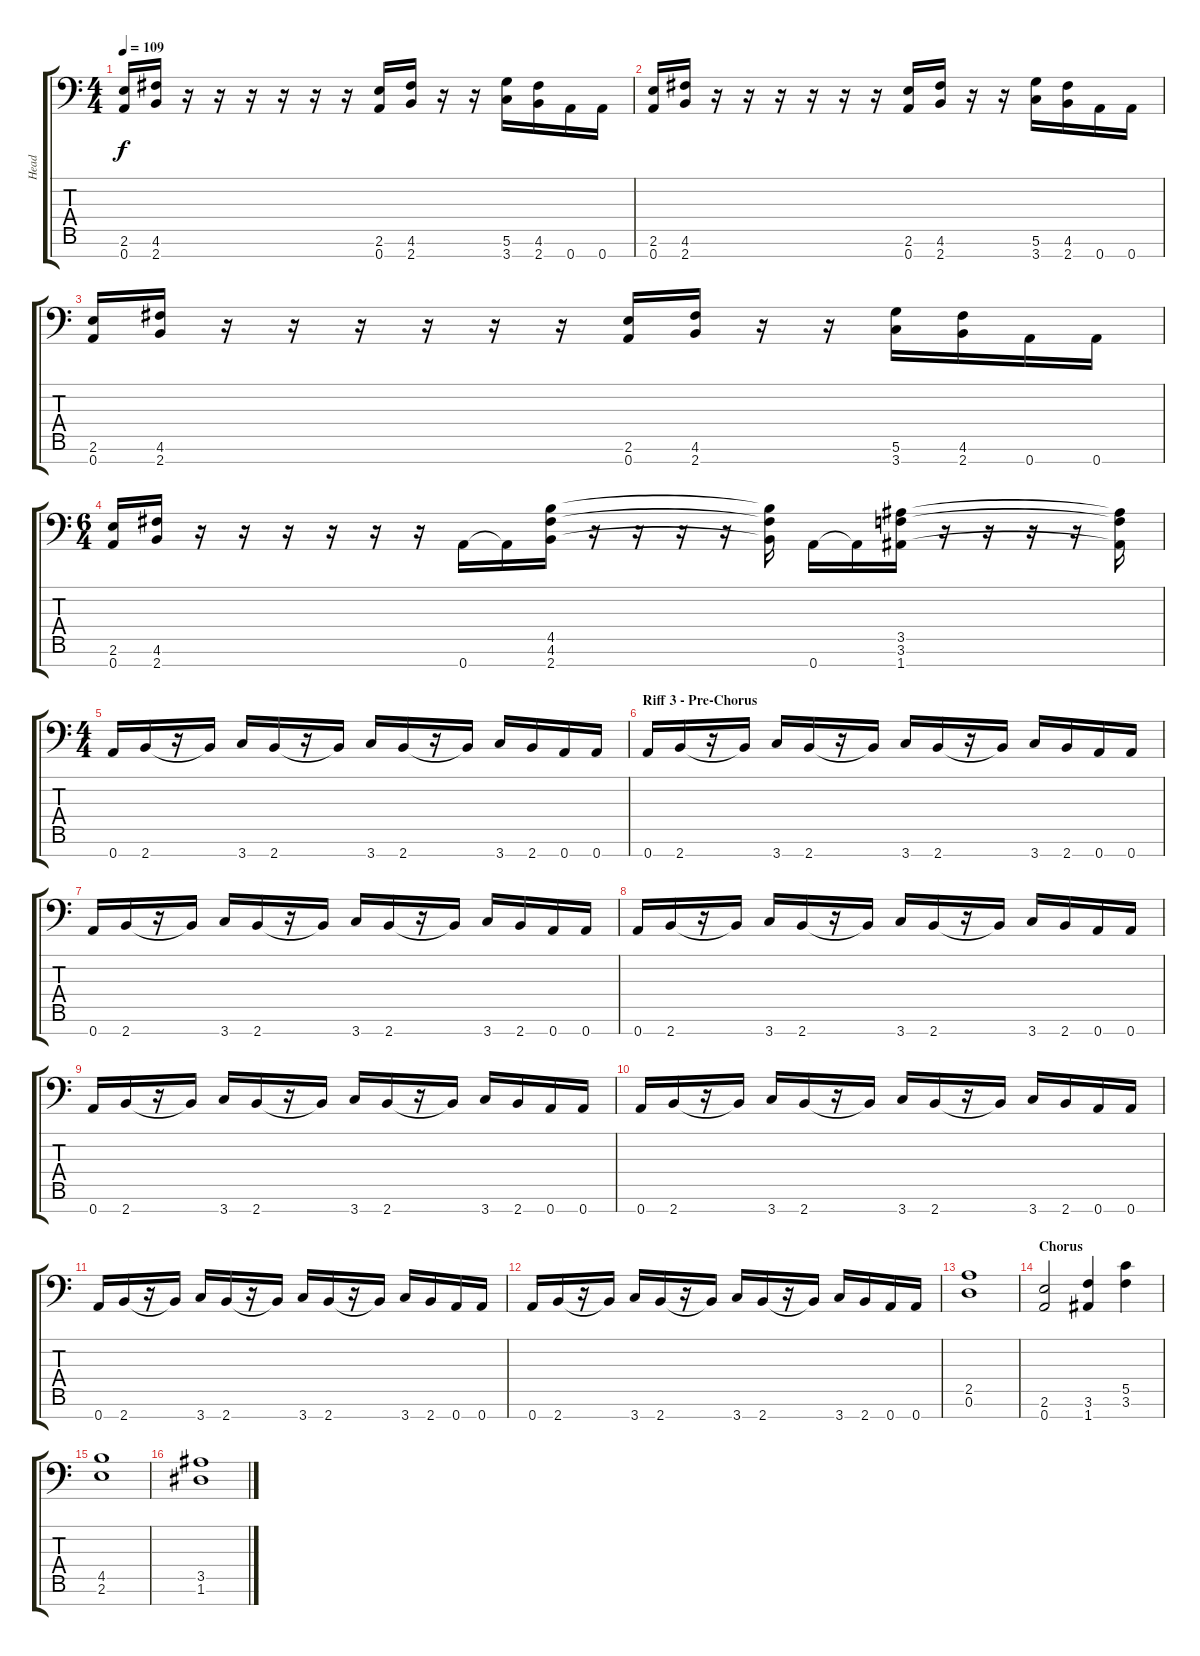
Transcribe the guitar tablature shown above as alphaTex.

\track ("Head" "Head") {instrument distortionguitar}
\staff {score tabs}
\tuning (D4 A3 F3 C3 G2 D2 A1) {hide}
\ts (4 4)
\tempo 109
\clef f4
\ks c
(2.6 0.7).16{dy f} (4.6 2.7).16 r.16 r.16 r.16 r.16 r.16 r.16 (2.6 0.7).16 (4.6 2.7).16 r.16 r.16 (5.6 3.7).16 (4.6 2.7).16 0.7.16 0.7.16 |
(2.6 0.7).16 (4.6 2.7).16 r.16 r.16 r.16 r.16 r.16 r.16 (2.6 0.7).16 (4.6 2.7).16 r.16 r.16 (5.6 3.7).16 (4.6 2.7).16 0.7.16 0.7.16 |
(2.6 0.7).16 (4.6 2.7).16 r.16 r.16 r.16 r.16 r.16 r.16 (2.6 0.7).16 (4.6 2.7).16 r.16 r.16 (5.6 3.7).16 (4.6 2.7).16 0.7.16 0.7.16 |
\ts (6 4)
(2.6 0.7).16 (4.6 2.7).16 r.16 r.16 r.16 r.16 r.16 r.16 0.7.16 0.7{t}.16 (4.5 4.6 2.7).16 r.16 r.16 r.16 r.16 (4.5{t} 4.6{t} 2.7{t}).16 0.7.16 0.7{t}.16 (3.5 3.6 1.7).16 r.16 r.16 r.16 r.16 (3.5{t} 3.6{t} 1.7{t}).16 |
\ts (4 4)
0.7.16 2.7.16 r.16 2.7{t}.16 3.7.16 2.7.16 r.16 2.7{t}.16 3.7.16 2.7.16 r.16 2.7{t}.16 3.7.16 2.7.16 0.7.16 0.7.16 |
\section ("" "Riff 3 - Pre-Chorus")
0.7.16 2.7.16 r.16 2.7{t}.16 3.7.16 2.7.16 r.16 2.7{t}.16 3.7.16 2.7.16 r.16 2.7{t}.16 3.7.16 2.7.16 0.7.16 0.7.16 |
0.7.16 2.7.16 r.16 2.7{t}.16 3.7.16 2.7.16 r.16 2.7{t}.16 3.7.16 2.7.16 r.16 2.7{t}.16 3.7.16 2.7.16 0.7.16 0.7.16 |
0.7.16 2.7.16 r.16 2.7{t}.16 3.7.16 2.7.16 r.16 2.7{t}.16 3.7.16 2.7.16 r.16 2.7{t}.16 3.7.16 2.7.16 0.7.16 0.7.16 |
0.7.16 2.7.16 r.16 2.7{t}.16 3.7.16 2.7.16 r.16 2.7{t}.16 3.7.16 2.7.16 r.16 2.7{t}.16 3.7.16 2.7.16 0.7.16 0.7.16 |
0.7.16 2.7.16 r.16 2.7{t}.16 3.7.16 2.7.16 r.16 2.7{t}.16 3.7.16 2.7.16 r.16 2.7{t}.16 3.7.16 2.7.16 0.7.16 0.7.16 |
0.7.16 2.7.16 r.16 2.7{t}.16 3.7.16 2.7.16 r.16 2.7{t}.16 3.7.16 2.7.16 r.16 2.7{t}.16 3.7.16 2.7.16 0.7.16 0.7.16 |
0.7.16 2.7.16 r.16 2.7{t}.16 3.7.16 2.7.16 r.16 2.7{t}.16 3.7.16 2.7.16 r.16 2.7{t}.16 3.7.16 2.7.16 0.7.16 0.7.16 |
(2.5 0.6).1 |
\section ("" "Chorus")
(2.6 0.7).2 (3.6 1.7).4 (5.5 3.6).4 |
(4.5 2.6).1 |
(3.5 1.6).1
